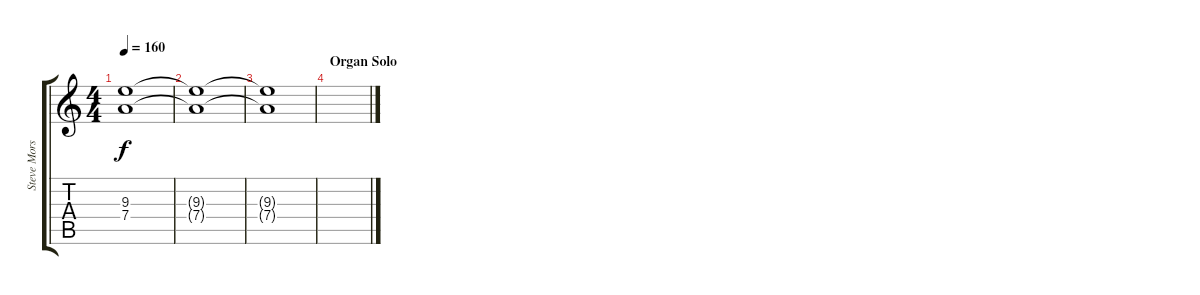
\track ("Steve Morse" "Steve Mors") {instrument overdrivenguitar}
\staff {score tabs}
\tuning (E4 B3 G3 D3 A2 E2) {hide}
\ts (4 4)
\tempo 160
\clef g2
\ks c
(9.3{t} 7.4{t}).1{dy f} |
(9.3{t} 7.4{t}).1 |
(9.3{t} 7.4{t}).1 |
\section ("" "Organ Solo")
